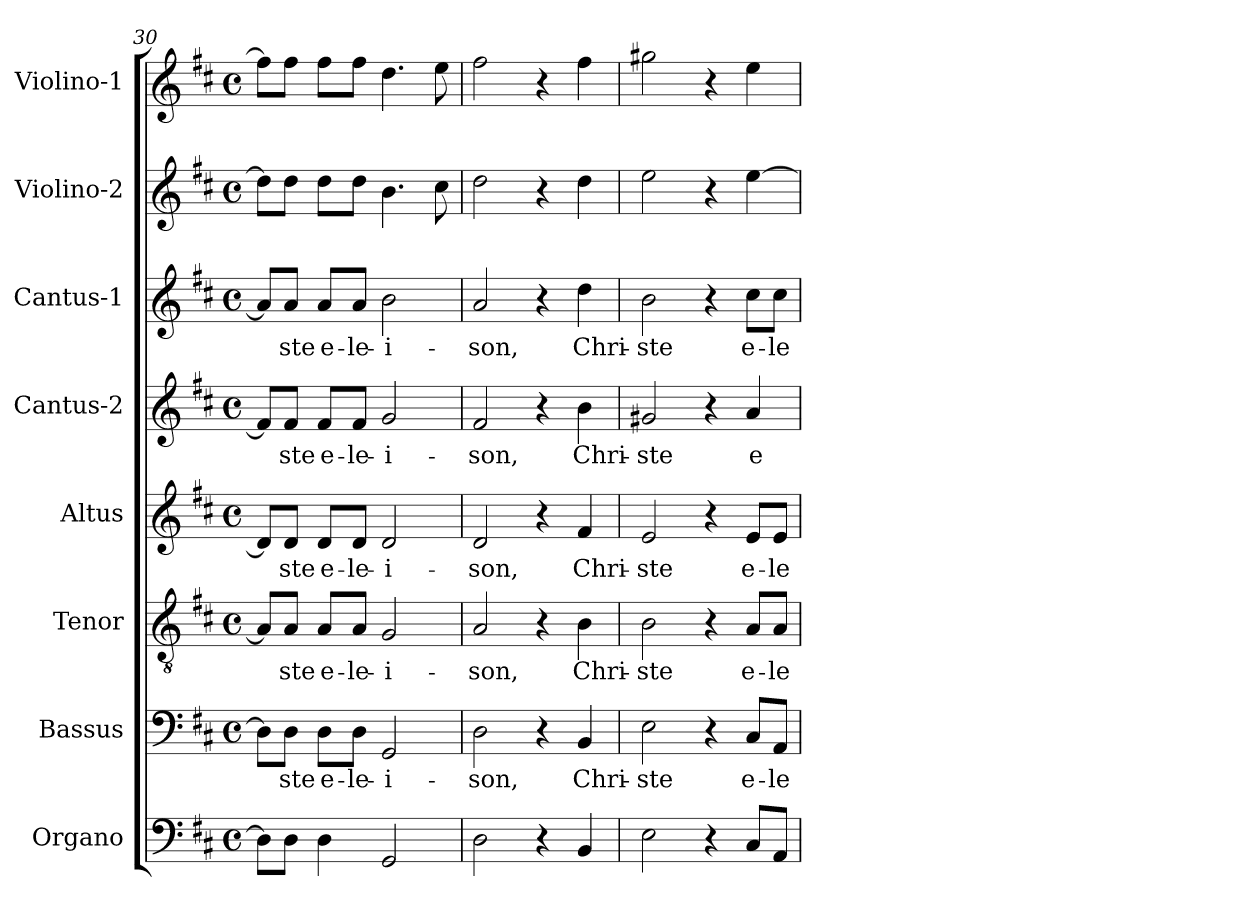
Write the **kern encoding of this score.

**kern	**kern	**text	**kern	**text	**kern	**text	**kern	**text	**kern	**text	**kern	**kern
*part8	*part7	*part7	*part6	*part6	*part5	*part5	*part4	*part4	*part3	*part3	*part2	*part1
*staff8	*staff7	*staff7	*staff6	*staff6	*staff5	*staff5	*staff4	*staff4	*staff3	*staff3	*staff2	*staff1
*I"Organo	*I"Bassus	*	*I"Tenor	*	*I"Altus	*	*I"Cantus-2	*	*I"Cantus-1	*	*I"Violino-2	*I"Violino-1
*I'Og	*I'B	*	*I'T	*	*I'A	*	*I'C2	*	*I'C1	*	*I'V2	*I'V1
*clefF4	*clefF4	*	*clefGv2	*	*clefG2	*	*clefG2	*	*clefG2	*	*clefG2	*clefG2
*k[f#c#]	*k[f#c#]	*	*k[f#c#]	*	*k[f#c#]	*	*k[f#c#]	*	*k[f#c#]	*	*k[f#c#]	*k[f#c#]
*D:	*D:	*	*D:	*	*D:	*	*D:	*	*D:	*	*D:	*D:
*M4/4	*M4/4	*	*M4/4	*	*M4/4	*	*M4/4	*	*M4/4	*	*M4/4	*M4/4
*met(c)	*met(c)	*	*met(c)	*	*met(c)	*	*met(c)	*	*met(c)	*	*met(c)	*met(c)
=30	=30	=30	=30	=30	=30	=30	=30	=30	=30	=30	=30	=30
8D\L]	8D\L]	.	8A/L]	.	8d/L]	.	8f#/L]	.	8a/L]	.	8dd\L]	8ff#\L]
!	!	!LO:LY:b	!	!	!	!	!	!	!	!	!	!
!	!	!	!	!LO:LY:b	!	!	!	!	!	!	!	!
!	!	!	!	!	!	!LO:LY:b	!	!	!	!	!	!
!	!	!	!	!	!	!	!	!LO:LY:b	!	!	!	!
!	!	!	!	!	!	!	!	!	!	!LO:LY:b	!	!
8D\J	8D\J	-ste	8A/J	-ste	8d/J	-ste	8f#/J	-ste	8a/J	-ste	8dd\J	8ff#\J
!	!	!LO:LY:b	!	!	!	!	!	!	!	!	!	!
!	!	!	!	!LO:LY:b	!	!	!	!	!	!	!	!
!	!	!	!	!	!	!LO:LY:b	!	!	!	!	!	!
!	!	!	!	!	!	!	!	!LO:LY:b	!	!	!	!
!	!	!	!	!	!	!	!	!	!	!LO:LY:b	!	!
4D\	8D\L	e-	8A/L	e-	8d/L	e-	8f#/L	e-	8a/L	e-	8dd\L	8ff#\L
!	!	!LO:LY:b	!	!	!	!	!	!	!	!	!	!
!	!	!	!	!LO:LY:b	!	!	!	!	!	!	!	!
!	!	!	!	!	!	!LO:LY:b	!	!	!	!	!	!
!	!	!	!	!	!	!	!	!LO:LY:b	!	!	!	!
!	!	!	!	!	!	!	!	!	!	!LO:LY:b	!	!
.	8D\J	-le-	8A/J	-le-	8d/J	-le-	8f#/J	-le-	8a/J	-le-	8dd\J	8ff#\J
!	!	!LO:LY:b	!	!	!	!	!	!	!	!	!	!
!	!	!	!	!LO:LY:b	!	!	!	!	!	!	!	!
!	!	!	!	!	!	!LO:LY:b	!	!	!	!	!	!
!	!	!	!	!	!	!	!	!LO:LY:b	!	!	!	!
!	!	!	!	!	!	!	!	!	!	!LO:LY:b	!	!
2GG/	2GG/	-i-	2G/	-i-	2d/	-i-	2g/	-i-	2b\	-i-	4.b\	4.dd\
.	.	.	.	.	.	.	.	.	.	.	8cc#\	8ee\
=31	=31	=31	=31	=31	=31	=31	=31	=31	=31	=31	=31	=31
!	!	!LO:LY:b	!	!	!	!	!	!	!	!	!	!
!	!	!	!	!LO:LY:b	!	!	!	!	!	!	!	!
!	!	!	!	!	!	!LO:LY:b	!	!	!	!	!	!
!	!	!	!	!	!	!	!	!LO:LY:b	!	!	!	!
!	!	!	!	!	!	!	!	!	!	!LO:LY:b	!	!
2D\	2D\	-son,	2A/	-son,	2d/	-son,	2f#/	-son,	2a/	-son,	2dd\	2ff#\
4r	4r	.	4r	.	4r	.	4r	.	4r	.	4r	4r
!	!	!LO:LY:b	!	!	!	!	!	!	!	!	!	!
!	!	!	!	!LO:LY:b	!	!	!	!	!	!	!	!
!	!	!	!	!	!	!LO:LY:b	!	!	!	!	!	!
!	!	!	!	!	!	!	!	!LO:LY:b	!	!	!	!
!	!	!	!	!	!	!	!	!	!	!LO:LY:b	!	!
4BB/	4BB/	Chri-	4B\	Chri-	4f#/	Chri-	4b\	Chri-	4dd\	Chri-	4dd\	4ff#\
=32	=32	=32	=32	=32	=32	=32	=32	=32	=32	=32	=32	=32
!	!	!LO:LY:b	!	!	!	!	!	!	!	!	!	!
!	!	!	!	!LO:LY:b	!	!	!	!	!	!	!	!
!	!	!	!	!	!	!LO:LY:b	!	!	!	!	!	!
!	!	!	!	!	!	!	!	!LO:LY:b	!	!	!	!
!	!	!	!	!	!	!	!	!	!	!LO:LY:b	!	!
2E\	2E\	-ste	2B\	-ste	2e/	-ste	2g#X/	-ste	2b\	-ste	2ee\	2gg#X\
4r	4r	.	4r	.	4r	.	4r	.	4r	.	4r	4r
!	!	!LO:LY:b	!	!	!	!	!	!	!	!	!	!
!	!	!	!	!LO:LY:b	!	!	!	!	!	!	!	!
!	!	!	!	!	!	!LO:LY:b	!	!	!	!	!	!
!	!	!	!	!	!	!	!	!LO:LY:b	!	!	!	!
!	!	!	!	!	!	!	!	!	!	!LO:LY:b	!	!
8C#/L	8C#/L	e-	8A/L	e-	8e/L	e-	4a/	e-	8cc#\L	e-	[4ee\	4ee\
!	!	!LO:LY:b	!	!	!	!	!	!	!	!	!	!
!	!	!	!	!LO:LY:b	!	!	!	!	!	!	!	!
!	!	!	!	!	!	!LO:LY:b	!	!	!	!	!	!
!	!	!	!	!	!	!	!	!	!	!LO:LY:b	!	!
8AA/J	8AA/J	-le-	8A/J	-le-	8e/J	-le-	.	.	8cc#\J	-le-	.	.
=	=	=	=	=	=	=	=	=	=	=	=	=
*-	*-	*-	*-	*-	*-	*-	*-	*-	*-	*-	*-	*-
